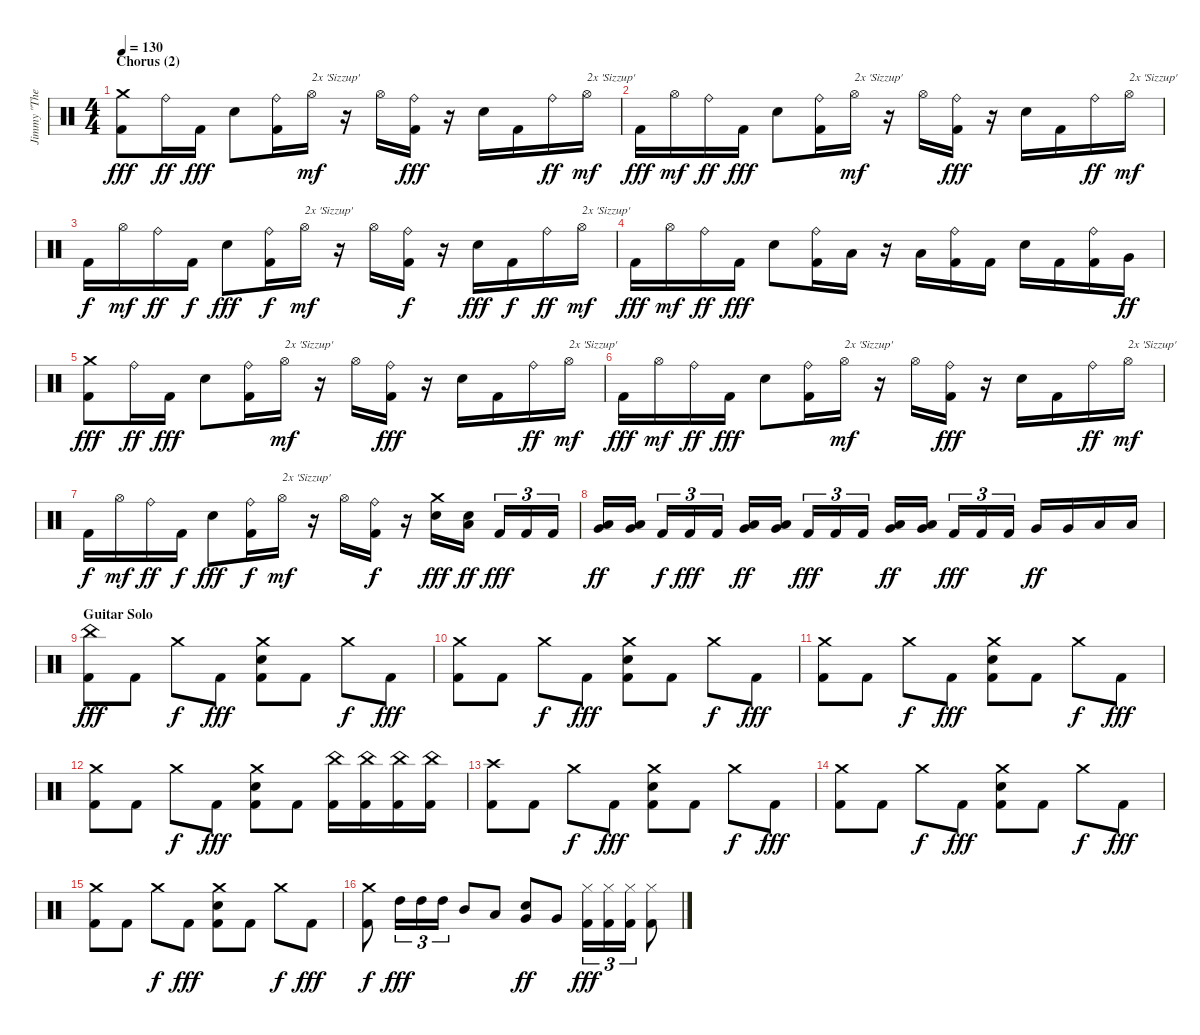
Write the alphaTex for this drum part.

\track ("Jimmy \"The Rev\" Sullivan (Drums)" "Jimmy \"The") {instrument percussion}
\staff {score}
\articulation defaults
\ts (4 4)
\section ("" "Chorus (2)")
\tempo 130
\clef neutral
\ks c
("Crash medium (hit)" "Kick (hit) 2").8{dy fff} "Ride (bell)".16{dy ff} "Kick (hit) 2".16{dy fff} "Electric Snare (hit)".8 ("Ride (bell)" "Kick (hit) 2").16 "Hi-Hat (open)".16{txt "2x 'Sizzup'" dy mf} r.16 "Hi-Hat (open)".16 ("Ride (bell)" "Kick (hit) 2").16{dy fff} r.16 "Electric Snare (hit)".16 "Kick (hit) 2".16 "Ride (bell)".16{dy ff} "Hi-Hat (open)".16{txt "2x 'Sizzup'" dy mf} |
"Kick (hit) 2".16{dy fff} "Hi-Hat (open)".16{dy mf} "Ride (bell)".16{dy ff} "Kick (hit) 2".16{dy fff} "Electric Snare (hit)".8 ("Ride (bell)" "Kick (hit) 2").16 "Hi-Hat (open)".16{txt "2x 'Sizzup'" dy mf} r.16 "Hi-Hat (open)".16 ("Ride (bell)" "Kick (hit) 2").16{dy fff} r.16 "Electric Snare (hit)".16 "Kick (hit) 2".16 "Ride (bell)".16{dy ff} "Hi-Hat (open)".16{txt "2x 'Sizzup'" dy mf} |
"Kick (hit) 2".16{dy f} "Hi-Hat (open)".16{dy mf} "Ride (bell)".16{dy ff} "Kick (hit) 2".16{dy f} "Electric Snare (hit)".8{dy fff} ("Ride (bell)" "Kick (hit) 2").16{dy f} "Hi-Hat (open)".16{txt "2x 'Sizzup'" dy mf} r.16 "Hi-Hat (open)".16 ("Ride (bell)" "Kick (hit) 2").16{dy f} r.16 "Electric Snare (hit)".16{dy fff} "Kick (hit) 2".16{dy f} "Ride (bell)".16{dy ff} "Hi-Hat (open)".16{txt "2x 'Sizzup'" dy mf} |
"Kick (hit) 2".16{dy fff} "Hi-Hat (open)".16{dy mf} "Ride (bell)".16{dy ff} "Kick (hit) 2".16{dy fff} "Electric Snare (hit)".8 ("Ride (bell)" "Kick (hit) 2").16 "Low Tom (hit)".16 r.16 "Low Tom (hit)".16 ("Ride (bell)" "Kick (hit) 2").16 "Kick (hit) 2".16 "Electric Snare (hit)".16 "Kick (hit) 2".16 ("Ride (bell)" "Kick (hit) 2").16 "Very Low Tom (hit)".16{dy ff} |
("Crash medium (hit)" "Kick (hit) 2").8{dy fff} "Ride (bell)".16{dy ff} "Kick (hit) 2".16{dy fff} "Electric Snare (hit)".8 ("Ride (bell)" "Kick (hit) 2").16 "Hi-Hat (open)".16{txt "2x 'Sizzup'" dy mf} r.16 "Hi-Hat (open)".16 ("Ride (bell)" "Kick (hit) 2").16{dy fff} r.16 "Electric Snare (hit)".16 "Kick (hit) 2".16 "Ride (bell)".16{dy ff} "Hi-Hat (open)".16{txt "2x 'Sizzup'" dy mf} |
"Kick (hit) 2".16{dy fff} "Hi-Hat (open)".16{dy mf} "Ride (bell)".16{dy ff} "Kick (hit) 2".16{dy fff} "Electric Snare (hit)".8 ("Ride (bell)" "Kick (hit) 2").16 "Hi-Hat (open)".16{txt "2x 'Sizzup'" dy mf} r.16 "Hi-Hat (open)".16 ("Ride (bell)" "Kick (hit) 2").16{dy fff} r.16 "Electric Snare (hit)".16 "Kick (hit) 2".16 "Ride (bell)".16{dy ff} "Hi-Hat (open)".16{txt "2x 'Sizzup'" dy mf} |
"Kick (hit) 2".16{dy f} "Hi-Hat (open)".16{dy mf} "Ride (bell)".16{dy ff} "Kick (hit) 2".16{dy f} "Electric Snare (hit)".8{dy fff} ("Ride (bell)" "Kick (hit) 2").16{dy f} "Hi-Hat (open)".16{txt "2x 'Sizzup'" dy mf} r.16 "Hi-Hat (open)".16 ("Ride (bell)" "Kick (hit) 2").16{dy f} r.16 ("Crash medium (hit)" "Electric Snare (hit)").16{dy fff} ("Electric Snare (hit)" "Low Floor Tom (hit)").16{dy ff} "Kick (hit) 2".16{tu (3 2) dy fff} "Kick (hit) 2".16{tu (3 2)} "Kick (hit) 2".16{tu (3 2)} |
("Low Tom (hit)" "Very Low Tom (hit)").16{dy ff} ("Low Tom (hit)" "Very Low Tom (hit)").16 "Kick (hit) 2".16{tu (3 2) dy f} "Kick (hit) 2".16{tu (3 2) dy fff} "Kick (hit) 2".16{tu (3 2)} ("Very Low Tom (hit)" "Low Floor Tom (hit)").16{dy ff} ("Very Low Tom (hit)" "Low Floor Tom (hit)").16 "Kick (hit) 2".16{tu (3 2) dy fff} "Kick (hit) 2".16{tu (3 2)} "Kick (hit) 2".16{tu (3 2)} ("Very Low Tom (hit)" "Low Floor Tom (hit)").16{dy ff} ("Very Low Tom (hit)" "Low Floor Tom (hit)").16 "Kick (hit) 2".16{tu (3 2) dy fff} "Kick (hit) 2".16{tu (3 2)} "Kick (hit) 2".16{tu (3 2)} "Very Low Tom (hit)".16{dy ff} "Very Low Tom (hit)".16 "Low Floor Tom (hit)".16 "Low Floor Tom (hit)".16 |
\section ("" "Guitar Solo")
("China (hit)" "Kick (hit) 2").8{dy fff} "Kick (hit) 2".8 "Crash medium (hit)".8{dy f} "Kick (hit) 2".8{dy fff} ("Crash medium (hit)" "Electric Snare (hit)" "Kick (hit) 2").8 "Kick (hit) 2".8 "Crash medium (hit)".8{dy f} "Kick (hit) 2".8{dy fff} |
("Crash medium (hit)" "Kick (hit) 2").8 "Kick (hit) 2".8 "Crash medium (hit)".8{dy f} "Kick (hit) 2".8{dy fff} ("Crash medium (hit)" "Electric Snare (hit)" "Kick (hit) 2").8 "Kick (hit) 2".8 "Crash medium (hit)".8{dy f} "Kick (hit) 2".8{dy fff} |
("Crash medium (hit)" "Kick (hit) 2").8 "Kick (hit) 2".8 "Crash medium (hit)".8{dy f} "Kick (hit) 2".8{dy fff} ("Crash medium (hit)" "Electric Snare (hit)" "Kick (hit) 2").8 "Kick (hit) 2".8 "Crash medium (hit)".8{dy f} "Kick (hit) 2".8{dy fff} |
("Crash medium (hit)" "Kick (hit) 2").8 "Kick (hit) 2".8 "Crash medium (hit)".8{dy f} "Kick (hit) 2".8{dy fff} ("Crash medium (hit)" "Electric Snare (hit)" "Kick (hit) 2").8 "Kick (hit) 2".8 ("China (hit)" "Kick (hit) 2").16 ("China (hit)" "Kick (hit) 2").16 ("China (hit)" "Kick (hit) 2").16 ("China (hit)" "Kick (hit) 2").16 |
("Crash high (hit)" "Kick (hit) 2").8 "Kick (hit) 2".8 "Crash medium (hit)".8{dy f} "Kick (hit) 2".8{dy fff} ("Crash medium (hit)" "Electric Snare (hit)" "Kick (hit) 2").8 "Kick (hit) 2".8 "Crash medium (hit)".8{dy f} "Kick (hit) 2".8{dy fff} |
("Crash medium (hit)" "Kick (hit) 2").8 "Kick (hit) 2".8 "Crash medium (hit)".8{dy f} "Kick (hit) 2".8{dy fff} ("Crash medium (hit)" "Electric Snare (hit)" "Kick (hit) 2").8 "Kick (hit) 2".8 "Crash medium (hit)".8{dy f} "Kick (hit) 2".8{dy fff} |
("Crash medium (hit)" "Kick (hit) 2").8 "Kick (hit) 2".8 "Crash medium (hit)".8{dy f} "Kick (hit) 2".8{dy fff} ("Crash medium (hit)" "Electric Snare (hit)" "Kick (hit) 2").8 "Kick (hit) 2".8 "Crash medium (hit)".8{dy f} "Kick (hit) 2".8{dy fff} |
("Crash medium (hit)" "Kick (hit) 2").8{dy f} "High Tom (hit)".16{tu (3 2) dy fff} "High Tom (hit)".16{tu (3 2)} "High Tom (hit)".16{tu (3 2)} "Mid Tom (hit)".8 "Low Tom (hit)".8 ("Electric Snare (hit)" "Very Low Tom (hit)").8{dy ff} "Very Low Tom (hit)".8 ("Hi-Hat (closed)" "Kick (hit) 2").16{tu (3 2) dy fff} ("Hi-Hat (closed)" "Kick (hit) 2").16{tu (3 2)} ("Hi-Hat (closed)" "Kick (hit) 2").16{tu (3 2)} ("Hi-Hat (closed)" "Kick (hit) 2").8
